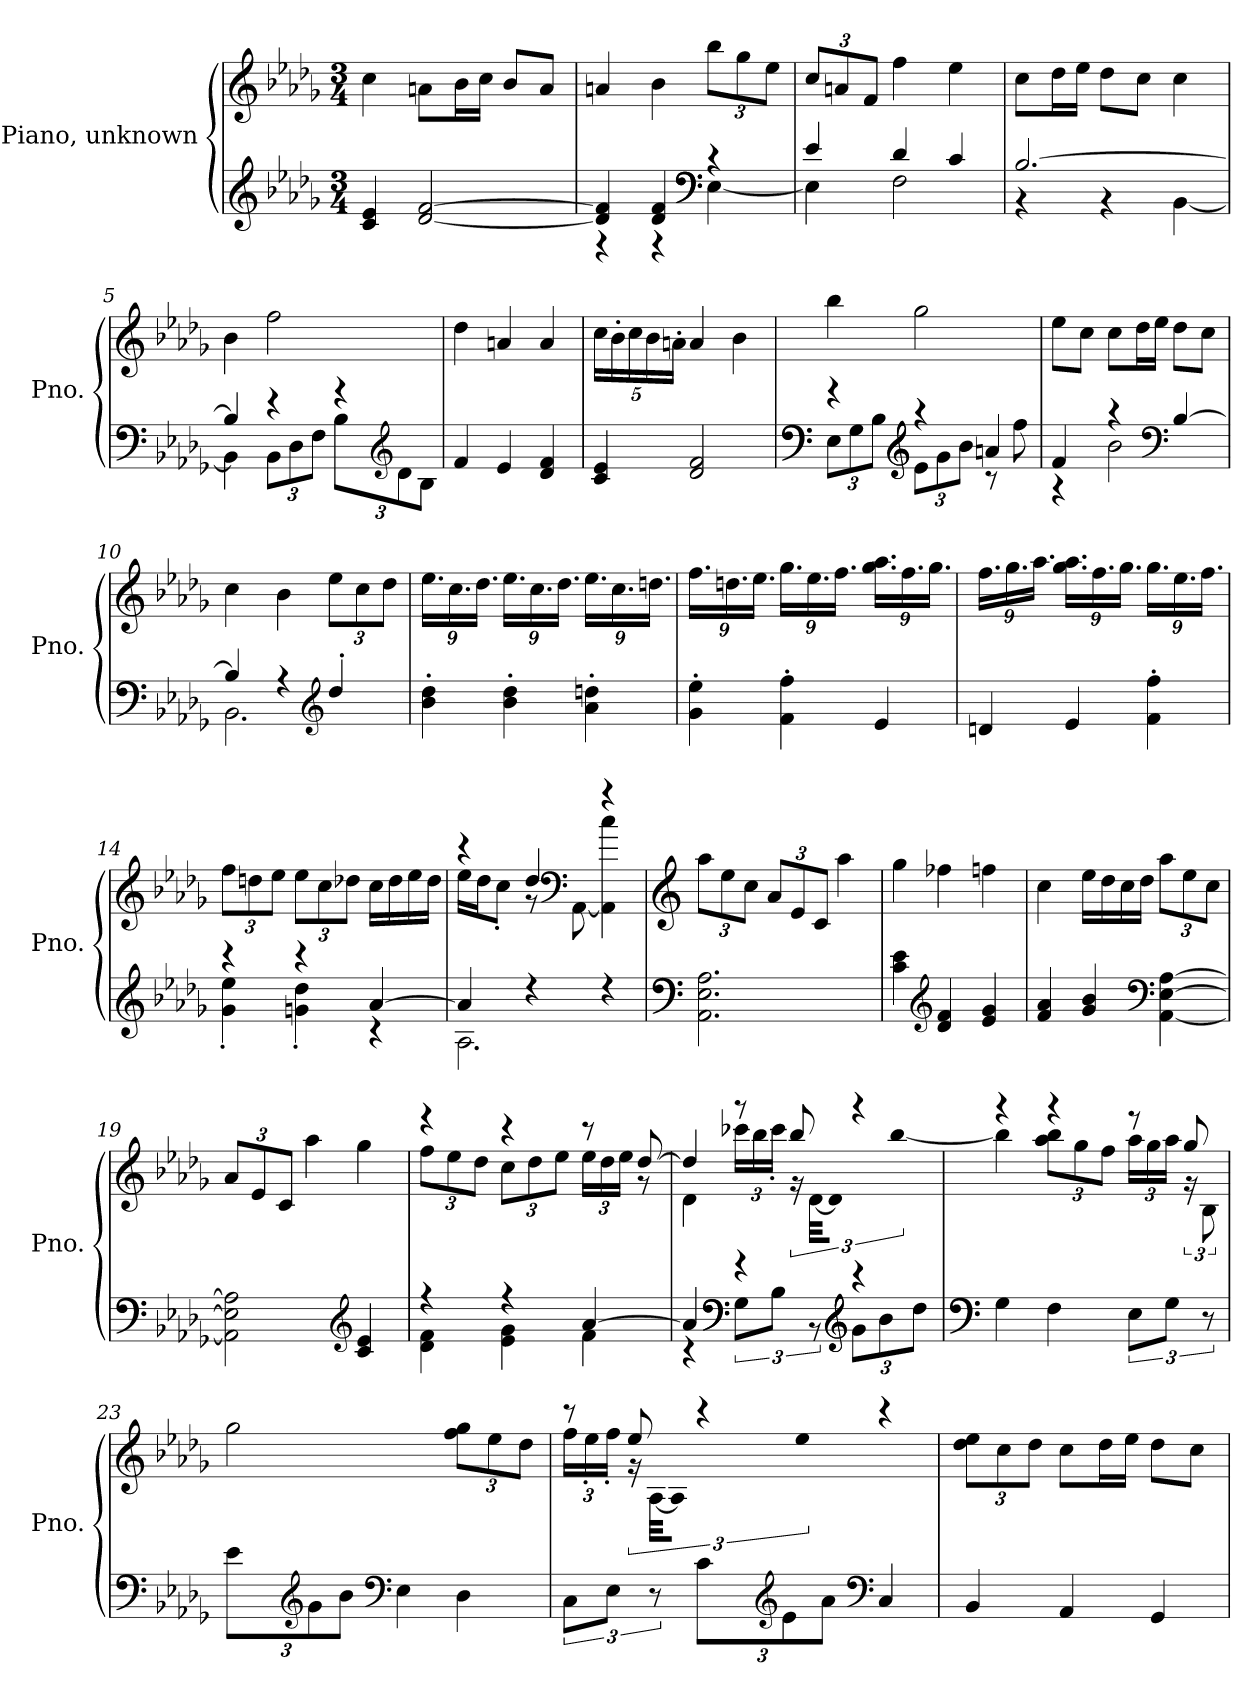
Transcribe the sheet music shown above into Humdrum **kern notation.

**kern	**kern
*part1	*part1
*staff2	*staff1
*I"Piano, unknown	*
*I'Pno.	*
*clefG2	*clefG2
*k[b-e-a-d-g-]	*k[b-e-a-d-g-]
*M3/4	*M3/4
*MM145	*MM145
=1	=1
4c/ 4e-/	4cc\
[2d-/ [2f/	8an\L
.	16b-\L
.	16cc\JJ
.	8b-/L
.	8a/J
=2	=2
*^	*
4d-/] 4f/]	4r	4an/
4d-/ 4f/	4r	4b-\
*clefF4	*	*
*	*	*Xbrackettup
4r	[4E-\	12bb-\L
.	.	12gg-\
.	.	12ee-\J
=3	=3	=3
4e-/	4E-\]	12cc/L
.	.	12an/
.	.	12f/J
4d-/	2F\	4ff\
4c/	.	4ee-\
=4	=4	=4
[2.B-/	4r	8cc\L
.	.	16dd-\L
.	.	16ee-\JJ
.	4r	8dd-\L
.	.	8cc\J
.	[4BB-\	4cc\
=5	=5	=5
4B-/]	4BB-\]	4b-\
*	*Xbrackettup	*
4r	12BB-\L	2ff\
.	12D-\	.
.	12F\J	.
4r	12B-\L	.
*clefG2	*	*
.	12d-\	.
.	12B-\J	.
*v	*v	*
!!LO:LB:g=z
=6	=6
4f/	4dd-\
4e-/	4an/
4d-/ 4f/	4a/
=7	=7
4c/ 4e-/	20cc\LL
.	20b-'\
.	20cc\
.	20b-\
.	20an'\JJ
2d-/ 2f/	4a/
.	4b-\
=8	=8
*clefF4	*
*^	*
4r	12E-\L	4bb-\
.	12G-\	.
.	12B-\J	.
*clefG2	*	*
4r	12e-\L	2gg-\
.	12g-\	.
.	12b-\J	.
4an/	8r	.
.	8ff\	.
=9	=9	=9
4f/	4r	8ee-\L
.	.	8cc\J
4r	2b-\	8cc\L
.	.	16dd-\L
.	.	16ee-\JJ
*clefF4	*	*
[4B-/	.	8dd-\L
.	.	8cc\J
=10	=10	=10
4B-/]	2.BB-\	4cc\
4r	.	4b-\
*clefG2	*	*
4dd-'/	.	12ee-\L
.	.	12cc\
.	.	12dd-\J
*v	*v	*
!!LO:LB:g=z
=11	=11
4b-\' 4dd-\'	18.ee-\LL
.	18.cc\
.	18.dd-\JJ
4b-\' 4dd-\'	18.ee-\LL
.	18.cc\
.	18.dd-\JJ
4a-\' 4ddn\'	18.ee-\LL
.	18.cc\
.	18.ddn\JJ
=12	=12
4g-\' 4ee-\'	18.ff\LL
.	18.ddn\
.	18.ee-\JJ
4f\' 4ff\'	18.gg-\LL
.	18.ee-\
.	18.ff\JJ
4e-/	18.gg-\ 18.aa-\LL
.	18.ff\
.	18.gg-\JJ
=13	=13
4dn/	18.ff\LL
.	18.gg-\
.	18.aa-\JJ
4e-/	18.gg-\ 18.aa-\LL
.	18.ff\
.	18.gg-\JJ
4f\' 4ff\'	18.gg-\LL
.	18.ee-\
.	18.ff\JJ
!!LO:LB:g=z
=14	=14
*^	*
4r	4g-\' 4ee-\'	12ff\L
.	.	12ddn\
.	.	12ee-\J
4r	4gn\' 4dd-\'	12ee-\L
.	.	12cc\
.	.	12dd-X\J
[4a-/	4r	16cc\LL
.	.	16dd-\
.	.	16ee-\
.	.	16dd-\JJ
=15	=15	=15
*	*	*^
4a-/]	2.A-\	4r	16ee-\LL
.	.	.	16dd-\J
.	.	.	8cc'\J
4r	.	4dd-/	8r
*	*	*clefF4	*
.	.	.	[8AA-\
4r	.	4r	4AA-\] 4cc\
*v	*v	*	*
*	*v	*v
=16	=16
*clefF4	*clefG2
2.AA-\ 2.E-\ 2.A-\	12aa-\L
.	12ee-\
.	12cc\J
.	12a-/L
.	12e-/
.	12c/J
.	4aa-\
=17	=17
4c\ 4e-\	4gg-\
*clefG2	*
4d-/ 4f/	4ff-X\
4e-/ 4g-/	4ffn\
!!LO:LB:g=z
=18	=18
4f/ 4a-/	4cc\
4g-/ 4b-/	16ee-\LL
.	16dd-\
.	16cc\
.	16dd-\JJ
*clefF4	*
[4AA-\ [4E-\ [4A-\	12aa-\L
.	12ee-\
.	12cc\J
=19	=19
2AA-\] 2E-\] 2A-\]	12a-/L
.	12e-/
.	12c/J
.	4aa-\
*clefG2	*
4c/ 4e-/	4gg-\
=20	=20
*^	*^
4r	4d-\ 4f\	4r	12ff\L
.	.	.	12ee-\
.	.	.	12dd-\J
4r	4e-\ 4g-\	4r	12cc\L
.	.	.	12dd-\
.	.	.	12ee-\J
[4a-/	4f\	8r	24ee-\LL
.	.	.	24dd-\
.	.	.	24ee-\JJ
.	.	[8dd-/	8r
=21	=21	=21	=21
4a-/]	4r	4dd-/]	4d-\
*clefF4	*	*	*
*	*brackettup	*	*
4r	12G-\L	8r	24ccc-X\LL
.	.	.	24bb-\
.	12B-\J	.	24ccc-'\JJ
*	*	*	*brackettup
.	.	8bb-/	24r
.	12r	.	[48d-\KLL
.	.	.	16d-\JJ]
*clefG2	*	*	*
*	*Xbrackettup	*	*
4r	12g-\L	4r	[4bb-\
.	12b-\	.	.
.	12dd-\J	.	.
*v	*v	*	*
!!LO:LB:g=z	!!
=22	=22	=22
*clefF4	*	*
4G-\	4r	4bb-\]
*	*	*Xbrackettup
4F\	4r	12aa-\ 12bb-\L
.	.	12gg-\
.	.	12ff\J
*brackettup	*	*
12E-\L	8r	24aa-\LL
.	.	24gg-\
12G-\J	.	24aa-\JJ
*	*	*brackettup
.	8gg-/	24r
12r	.	12B-\
*	*v	*v
=23	=23
*Xbrackettup	*
12e-\L	2gg-\
*clefG2	*
12g-\	.
12b-\J	.
*clefF4	*
4E-\	.
*	*Xbrackettup
4D-\	12ff\ 12gg-\L
.	12ee-\
.	12dd-\J
=24	=24
*brackettup	*
*	*^
12C\L	8r	24ff\LL
.	.	24ee-'\
12E-\J	.	24ff'\JJ
*	*	*brackettup
.	8ee-/	24r
12r	.	[48A-\KLL
.	.	16A-\JJ]
*Xbrackettup	*	*
12c\L	4r	2ee-\
*clefG2	*	*
12e-\	.	.
12a-\J	.	.
*clefF4	*	*
4C/	4r	.
*	*v	*v
!!LO:PB:g=z
=25	=25
*	*Xbrackettup
4BB-/	12dd-\ 12ee-\L
.	12cc\
.	12dd-\J
4AA-/	8cc\L
.	16dd-\L
.	16ee-\JJ
4GG-/	8dd-\L
.	8cc\J
=	=
*-	*-
